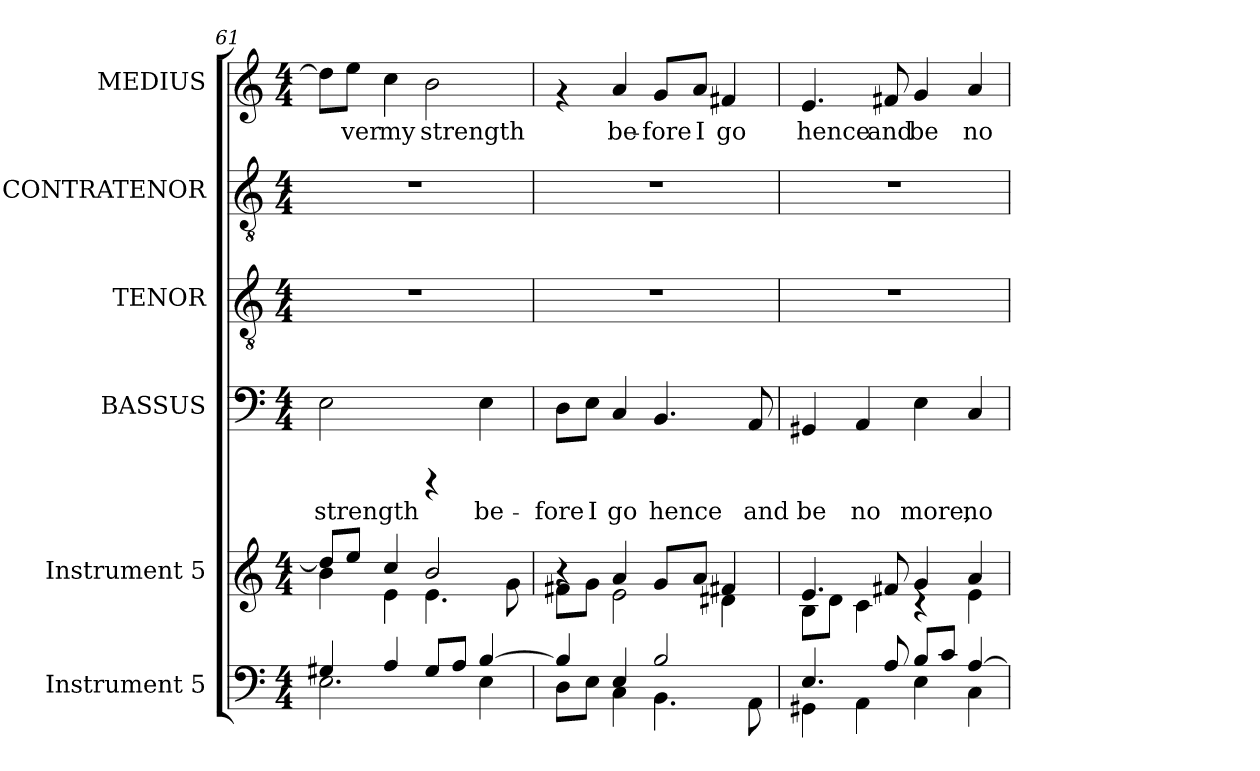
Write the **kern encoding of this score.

**kern	**kern	**kern	**text	**kern	**kern	**kern	**text
*part6	*part5	*part4	*part4	*part3	*part2	*part1	*part1
*staff6	*staff5	*staff4	*staff4	*staff3	*staff2	*staff1	*staff1
*I"Instrument 5	*I"Instrument 5	*I"BASSUS	*	*I"TENOR	*I"CONTRATENOR	*I"MEDIUS	*
*	*	*I'B	*	*	*	*I'S	*
*clefF4	*clefG2	*clefF4	*	*clefGv2	*clefGv2	*clefG2	*
*k[]	*k[]	*k[]	*	*k[]	*k[]	*k[]	*
*C:	*C:	*C:	*	*C:	*C:	*C:	*
*M4/4	*M4/4	*M4/4	*	*M4/4	*M4/4	*M4/4	*
=61	=61	=61	=61	=61	=61	=61	=61
*^	*^	*	*	*	*	*	*
!	!	!	!	!	!LO:LY:b	!	!	!	!LO:LY:b:cj
4G#X/	2.E\	8dd/L]	4b\	2E\	strength	1r	1r	8dd\L]	--
!	!	!	!	!	!	!	!	!	!LO:LY:b:cj
.	.	8ee/J	.	.	.	.	.	8ee\J	-ver
!	!	!	!	!	!	!	!	!	!LO:LY:b:cj
4A/	.	4cc/	4e\	.	.	.	.	4cc\	my
!	!	!	!	!	!	!	!	!	!LO:LY:b:cj
8G#/L	.	2b/	4.e\	4rCCC	.	.	.	2b\	strength
8A/J	.	.	.	.	.	.	.	.	.
!	!	!	!	!	!LO:LY:b	!	!	!	!
[>4B/	4E\	.	.	4E\	be-	.	.	.	.
.	.	.	8g\	.	.	.	.	.	.
=62	=62	=62	=62	=62	=62	=62	=62	=62	=62
!	!	!	!	!	!LO:LY:b	!	!	!	!
4B/]	8D\L	4ra	8f#X\L	8D\L	-fore	1r	1r	4rf	.
!	!	!	!	!	!LO:LY:b	!	!	!	!
.	8E\J	.	8g\J	8E\J	I	.	.	.	.
!	!	!	!	!	!LO:LY:b	!	!	!	!LO:LY:b:cj
4E/	4C\	4a/	2e\	4C/	go	.	.	4a/	be-
!	!	!	!	!	!LO:LY:b	!	!	!	!LO:LY:b:cj
2B/	4.BB\	8g/L	.	4.BB/	hence	.	.	8g/L	-fore
!	!	!	!	!	!	!	!	!	!LO:LY:b:cj
.	.	8a/J	.	.	.	.	.	8a/J	I
!	!	!	!	!	!	!	!	!	!LO:LY:b:cj
.	.	4f#X/	4d#X\	.	.	.	.	4f#X/	go
!	!	!	!	!	!LO:LY:b	!	!	!	!
.	8AA\	.	.	8AA/	and	.	.	.	.
!!LO:PB:g=z
=63	=63	=63	=63	=63	=63	=63	=63	=63	=63
!	!	!	!	!	!LO:LY:b	!	!	!	!LO:LY:b:cj
4.E/	4GG#X\	4.e/	8B\L	4GG#X/	be	1r	1r	4.e/	hence
.	.	.	8d\J	.	.	.	.	.	.
!	!	!	!	!	!LO:LY:b	!	!	!	!
.	4AA\	.	4c\	4AA/	no	.	.	.	.
!	!	!	!	!	!	!	!	!	!LO:LY:b:cj
8A/	.	8f#X/	.	.	.	.	.	8f#X/	and
!	!	!	!	!	!LO:LY:b	!	!	!	!LO:LY:b:cj
8B/L	4E\	4g/	4rc	4E\	more,	.	.	4g/	be
8c/J	.	.	.	.	.	.	.	.	.
!	!	!	!	!	!LO:LY:b	!	!	!	!LO:LY:b:cj
[>4A/	4C\	4a/	4e\	4C/	no	.	.	4a/	no
*v	*v	*	*	*	*	*	*	*	*
*	*v	*v	*	*	*	*	*	*
=	=	=	=	=	=	=	=
*-	*-	*-	*-	*-	*-	*-	*-
